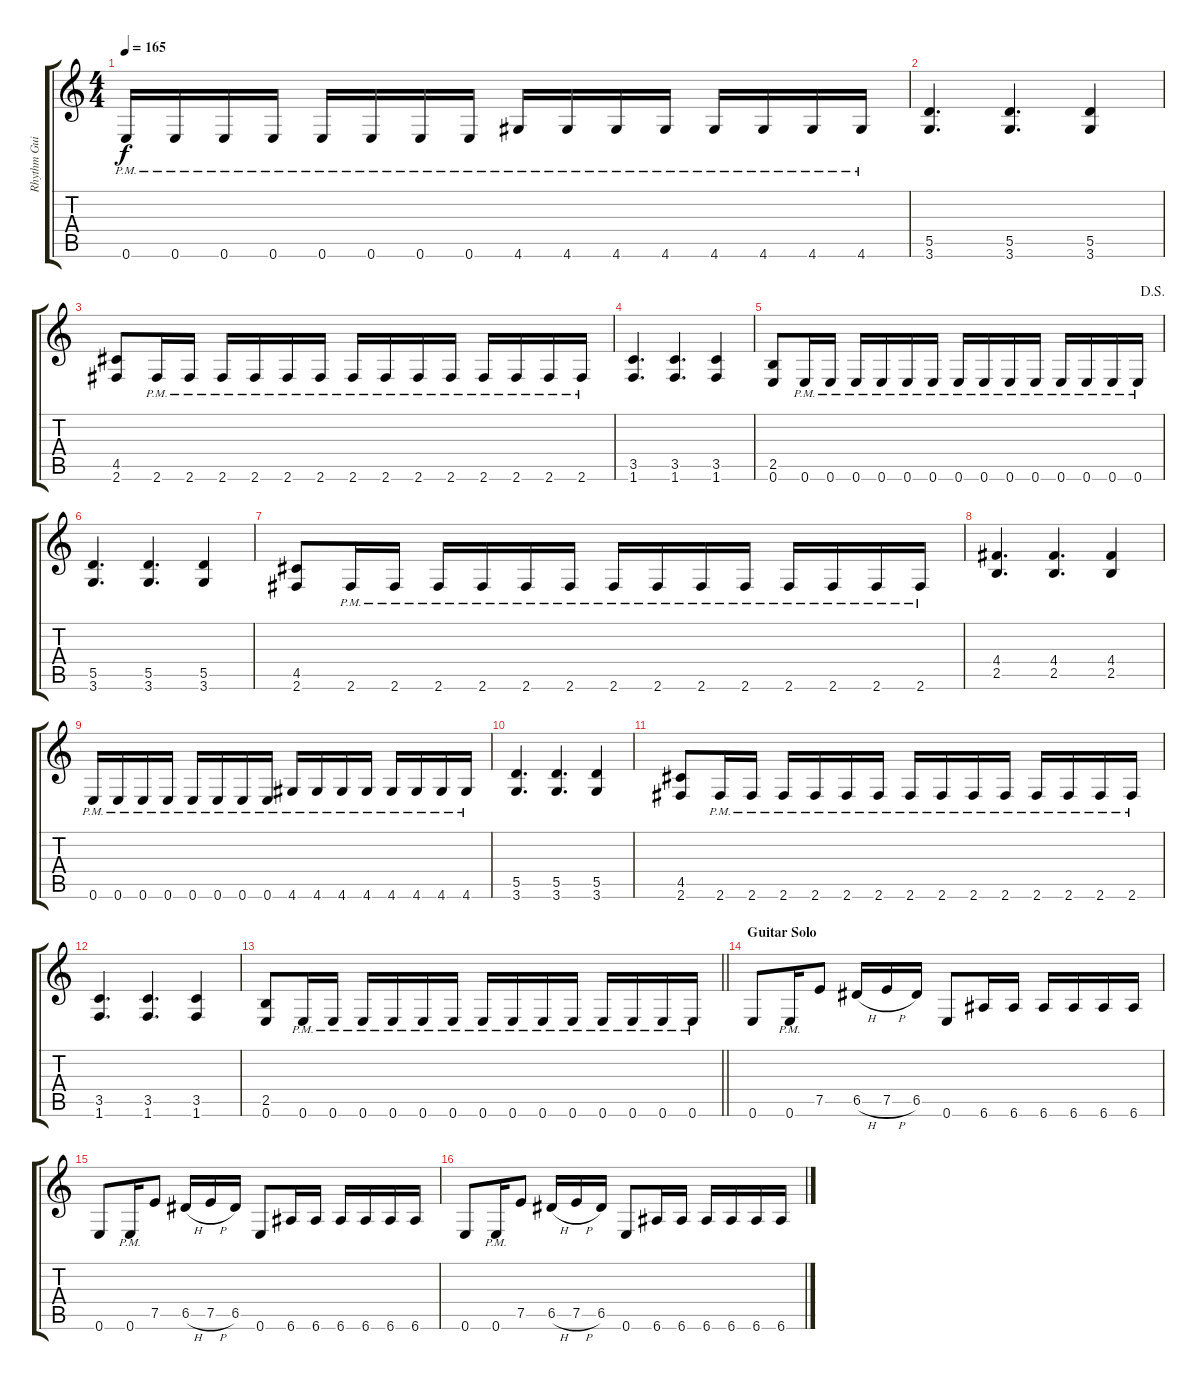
\track ("Rhythm Guitar" "Rhythm Gui") {instrument distortionguitar}
\staff {score tabs}
\tuning (E4 B3 G3 D3 A2 E2) {hide}
\ts (4 4)
\tempo 165
\clef g2
\ks c
0.6{pm}.16{dy f} 0.6{pm}.16 0.6{pm}.16 0.6{pm}.16 0.6{pm}.16 0.6{pm}.16 0.6{pm}.16 0.6{pm}.16 4.6{pm}.16 4.6{pm}.16 4.6{pm}.16 4.6{pm}.16 4.6{pm}.16 4.6{pm}.16 4.6{pm}.16 4.6{pm}.16 |
(5.5 3.6).4{d} (5.5 3.6).4{d} (5.5 3.6).4 |
(4.5 2.6).8 2.6{pm}.16 2.6{pm}.16 2.6{pm}.16 2.6{pm}.16 2.6{pm}.16 2.6{pm}.16 2.6{pm}.16 2.6{pm}.16 2.6{pm}.16 2.6{pm}.16 2.6{pm}.16 2.6{pm}.16 2.6{pm}.16 2.6{pm}.16 |
(3.5 1.6).4{d} (3.5 1.6).4{d} (3.5 1.6).4 |
\jump dalsegno
(2.5 0.6).8 0.6{pm}.16 0.6{pm}.16 0.6{pm}.16 0.6{pm}.16 0.6{pm}.16 0.6{pm}.16 0.6{pm}.16 0.6{pm}.16 0.6{pm}.16 0.6{pm}.16 0.6{pm}.16 0.6{pm}.16 0.6{pm}.16 0.6{pm}.16 |
(5.5 3.6).4{d} (5.5 3.6).4{d} (5.5 3.6).4 |
(4.5 2.6).8 2.6{pm}.16 2.6{pm}.16 2.6{pm}.16 2.6{pm}.16 2.6{pm}.16 2.6{pm}.16 2.6{pm}.16 2.6{pm}.16 2.6{pm}.16 2.6{pm}.16 2.6{pm}.16 2.6{pm}.16 2.6{pm}.16 2.6{pm}.16 |
(4.4 2.5).4{d} (4.4 2.5).4{d} (4.4 2.5).4 |
0.6{pm}.16 0.6{pm}.16 0.6{pm}.16 0.6{pm}.16 0.6{pm}.16 0.6{pm}.16 0.6{pm}.16 0.6{pm}.16 4.6{pm}.16 4.6{pm}.16 4.6{pm}.16 4.6{pm}.16 4.6{pm}.16 4.6{pm}.16 4.6{pm}.16 4.6{pm}.16 |
(5.5 3.6).4{d} (5.5 3.6).4{d} (5.5 3.6).4 |
(4.5 2.6).8 2.6{pm}.16 2.6{pm}.16 2.6{pm}.16 2.6{pm}.16 2.6{pm}.16 2.6{pm}.16 2.6{pm}.16 2.6{pm}.16 2.6{pm}.16 2.6{pm}.16 2.6{pm}.16 2.6{pm}.16 2.6{pm}.16 2.6{pm}.16 |
(3.5 1.6).4{d} (3.5 1.6).4{d} (3.5 1.6).4 |
\barLineRight lightlight
(2.5 0.6).8 0.6{pm}.16 0.6{pm}.16 0.6{pm}.16 0.6{pm}.16 0.6{pm}.16 0.6{pm}.16 0.6{pm}.16 0.6{pm}.16 0.6{pm}.16 0.6{pm}.16 0.6{pm}.16 0.6{pm}.16 0.6{pm}.16 0.6{pm}.16 |
\section ("" "Guitar Solo")
0.6.8 0.6{pm}.16 7.5.8 6.5{h}.16 7.5{h}.16 6.5.16 0.6.8 6.6.16 6.6.16 6.6.16 6.6.16 6.6.16 6.6.16 |
0.6.8 0.6{pm}.16 7.5.8 6.5{h}.16 7.5{h}.16 6.5.16 0.6.8 6.6.16 6.6.16 6.6.16 6.6.16 6.6.16 6.6.16 |
0.6.8 0.6{pm}.16 7.5.8 6.5{h}.16 7.5{h}.16 6.5.16 0.6.8 6.6.16 6.6.16 6.6.16 6.6.16 6.6.16 6.6.16
